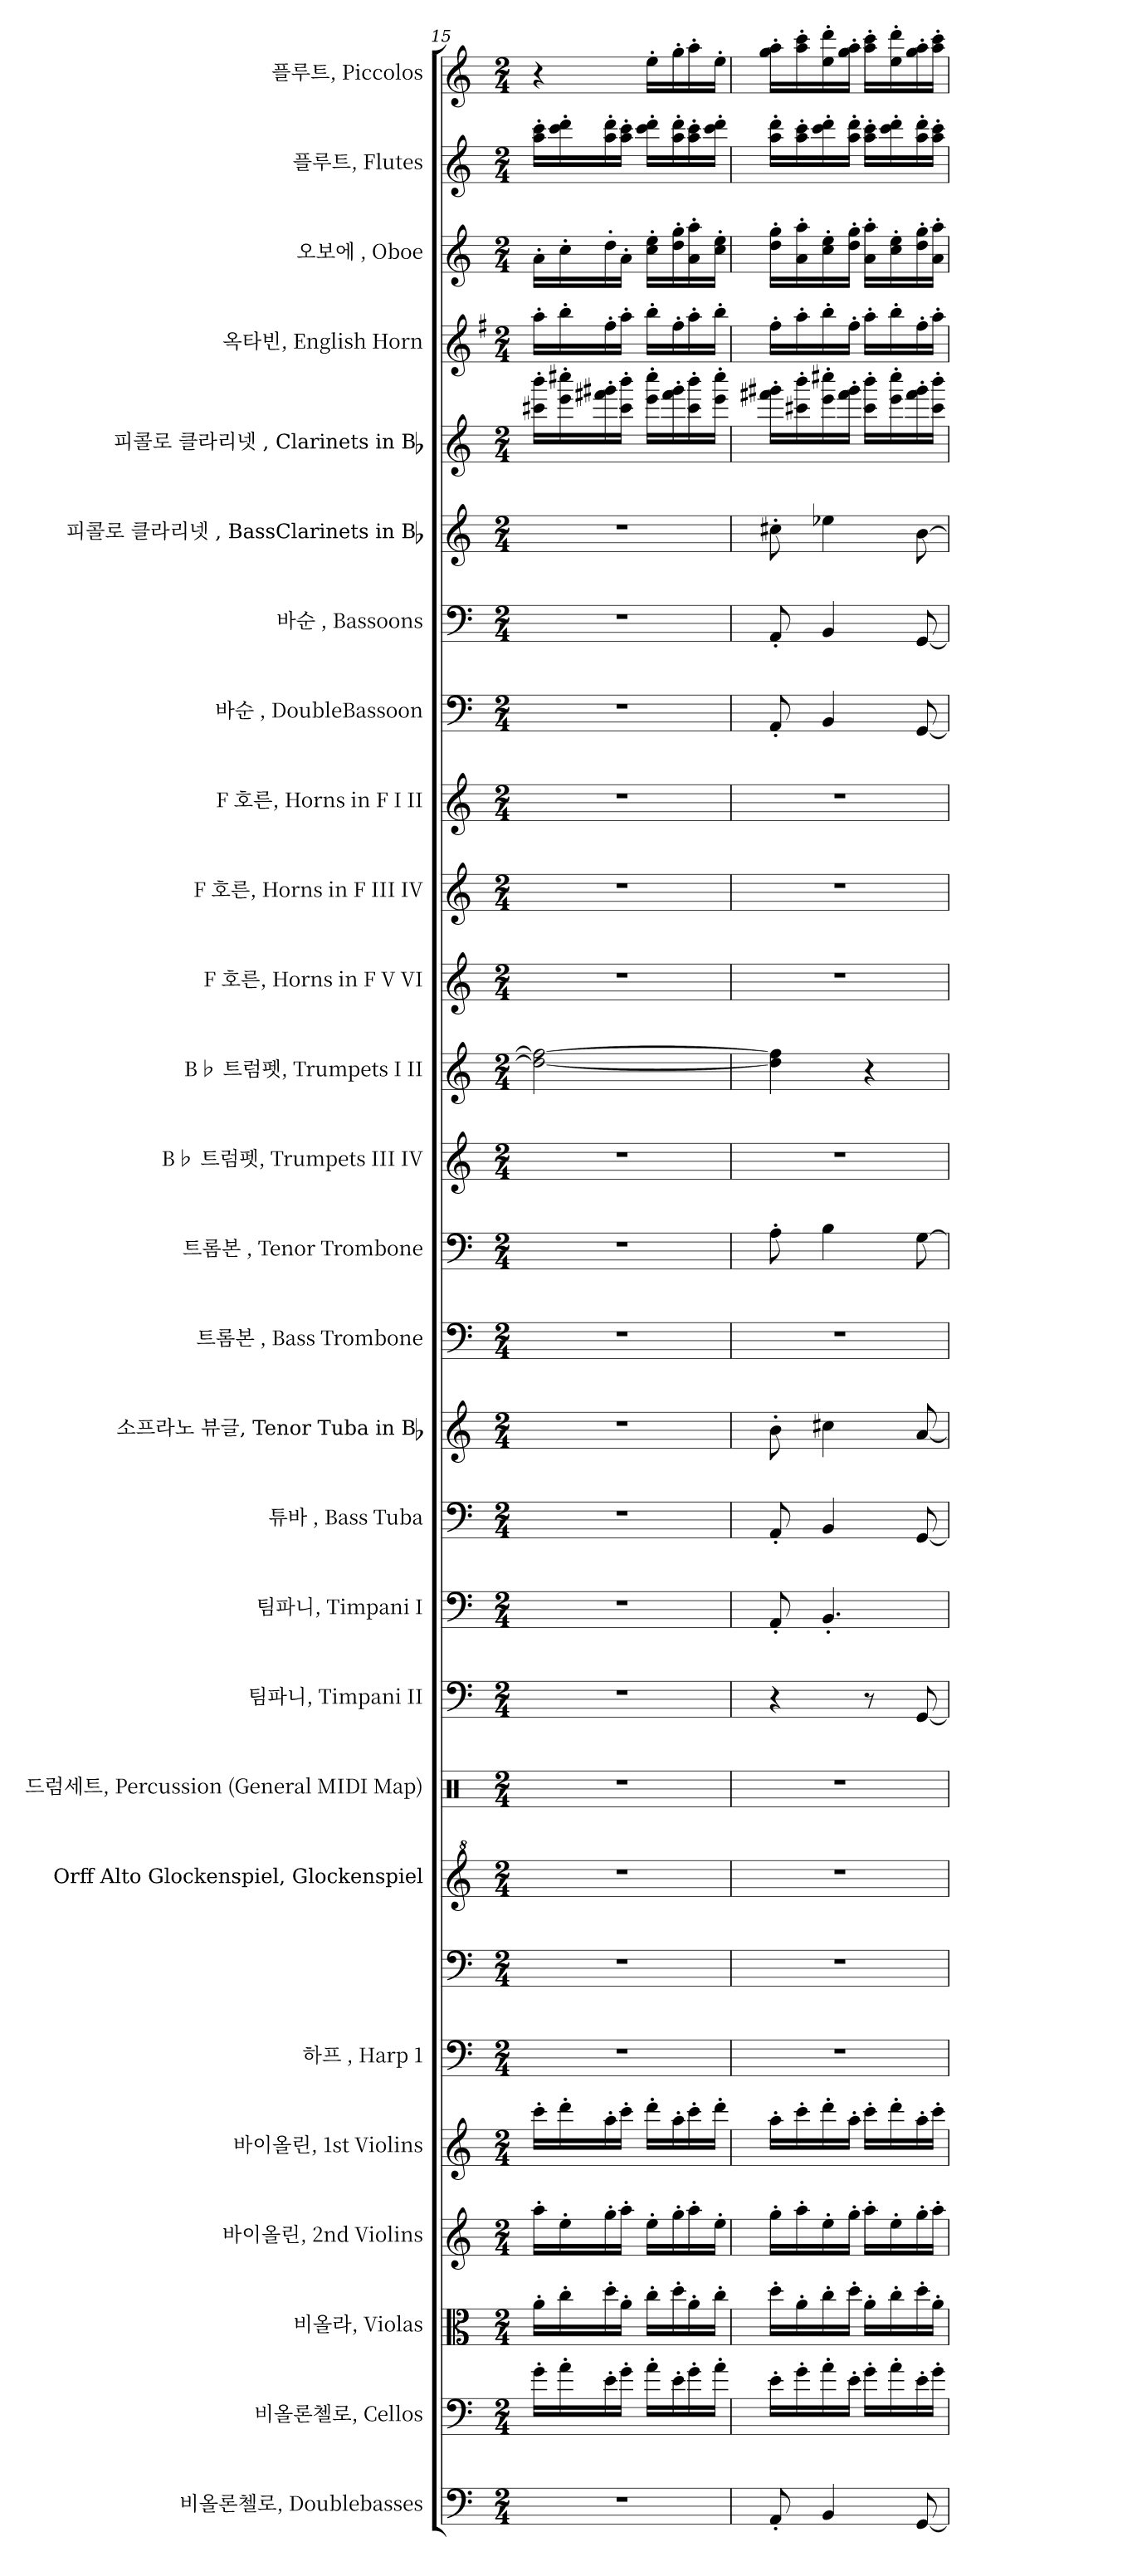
**kern	**kern	**kern	**kern	**kern	**kern	**kern	**kern	**kern	**kern	**kern	**kern	**kern	**kern	**kern	**kern	**kern	**kern	**kern	**kern	**kern	**kern	**kern	**kern	**kern	**kern	**kern	**kern
*part27	*part26	*part25	*part24	*part23	*part22	*part22	*part21	*part20	*part19	*part18	*part17	*part16	*part15	*part14	*part13	*part12	*part11	*part10	*part9	*part8	*part7	*part6	*part5	*part4	*part3	*part2	*part1
*staff28	*staff27	*staff26	*staff25	*staff24	*staff23	*staff22	*staff21	*staff20	*staff19	*staff18	*staff17	*staff16	*staff15	*staff14	*staff13	*staff12	*staff11	*staff10	*staff9	*staff8	*staff7	*staff6	*staff5	*staff4	*staff3	*staff2	*staff1
*I"비올론첼로, Doublebasses	*I"비올론첼로, Cellos	*I"비올라, Violas	*I"바이올린, 2nd Violins	*I"바이올린, 1st Violins	*I"하프 , Harp 1	*	*I"Orff Alto Glockenspiel, Glockenspiel	*I"드럼세트, Percussion (General MIDI Map)	*I"팀파니, Timpani II	*I"팀파니, Timpani I	*I"튜바 , Bass Tuba	*I"소프라노 뷰글, Tenor Tuba in Bb	*I"트롬본 , Bass Trombone	*I"트롬본 , Tenor Trombone	*I"B♭ 트럼펫, Trumpets III IV	*I"B♭ 트럼펫, Trumpets I II	*I"F 호른, Horns in F  V  VI	*I"F 호른, Horns in F III IV	*I"F 호른, Horns in F  I  II	*I"바순 , DoubleBassoon	*I"바순 , Bassoons	*I"피콜로 클라리넷 , BassClarinets in Bb	*I"피콜로 클라리넷 , Clarinets in Bb	*I"옥타빈, English Horn	*I"오보에 , Oboe	*I"플루트, Flutes	*I"플루트, Piccolos
*	*	*I'Vlas.	*I'Vlns.	*I'Vlns.	*I'Hrp.	*	*I'O. A. Glk.	*	*I'Timp.	*I'Timp.	*I'Tba.	*	*I'Tbn.	*I'Tbn.	*I'B♭ Tpt.	*I'B♭ Tpt.	*I'F Hn.	*I'F Hn.	*I'F Hn.	*	*I'Bsn.	*	*	*	*I'Ob.	*I'Fl.	*
*clefF4	*clefF4	*clefC3	*clefG2	*clefG2	*clefF4	*clefF4	*clefG^2	*clefX	*clefF4	*clefF4	*clefF4	*clefG2	*clefF4	*clefF4	*clefG2	*clefG2	*clefG2	*clefG2	*clefG2	*clefF4	*clefF4	*clefG2	*clefG2	*clefG2	*clefG2	*clefG2	*clefG2
*	*	*	*	*	*	*	*	*	*	*	*	*	*	*	*ITrd1c2	*ITrd1c2	*ITrd4c7	*ITrd4c7	*ITrd4c7	*	*	*ITrd-5c-8	*ITrd-5c-8	*ITrd4c7	*	*	*
*k[]	*k[]	*k[]	*k[]	*k[]	*k[]	*k[]	*k[]	*k[]	*k[]	*k[]	*k[]	*k[]	*k[]	*k[]	*k[b-e-]	*k[b-e-]	*k[b-]	*k[b-]	*k[b-]	*k[]	*k[]	*k[b-e-a-d-]	*k[b-e-a-d-]	*k[]	*k[]	*k[]	*k[]
*M2/4	*M2/4	*M2/4	*M2/4	*M2/4	*M2/4	*M2/4	*M2/4	*M2/4	*M2/4	*M2/4	*M2/4	*M2/4	*M2/4	*M2/4	*M2/4	*M2/4	*M2/4	*M2/4	*M2/4	*M2/4	*M2/4	*M2/4	*M2/4	*M2/4	*M2/4	*M2/4	*M2/4
=15	=15	=15	=15	=15	=15	=15	=15	=15	=15	=15	=15	=15	=15	=15	=15	=15	=15	=15	=15	=15	=15	=15	=15	=15	=15	=15	=15
2r	16g'\LL	16a'\LL	16aa'\LL	16ccc'\LL	2r	2r	2r	2r	2r	2r	2r	2r	2r	2r	2r	2cc\_ 2ee\_	2r	2r	2r	2r	2r	2r	16aaan\' 16gggg\'LL	16dd'\LL	16a'\LL	16aa\' 16ccc\'LL	4r
.	16a'\	16cc'\	16ee'\	16ddd'\	.	.	.	.	.	.	.	.	.	.	.	.	.	.	.	.	.	.	16cccc\' 16aaaan\'	16ee'\	16cc'\	16ccc\' 16ddd\'	.
.	16e'\	16dd'\	16gg'\	16aa'\	.	.	.	.	.	.	.	.	.	.	.	.	.	.	.	.	.	.	16ddddn\' 16eeeen\'	16b'\	16dd'\	16aa\' 16ddd\'	.
.	16g'\JJ	16a'\JJ	16aa'\JJ	16ccc'\JJ	.	.	.	.	.	.	.	.	.	.	.	.	.	.	.	.	.	.	16aaa\' 16gggg\'JJ	16dd'\JJ	16a'\JJ	16aa\' 16ccc\'JJ	.
.	16a'\LL	16cc'\LL	16ee'\LL	16ddd'\LL	.	.	.	.	.	.	.	.	.	.	.	.	.	.	.	.	.	.	16cccc\' 16aaaa\'LL	16ee'\LL	16cc\' 16ee\'LL	16ccc\' 16ddd\'LL	16ee'\LL
.	16e'\	16dd'\	16gg'\	16aa'\	.	.	.	.	.	.	.	.	.	.	.	.	.	.	.	.	.	.	16dddd\' 16eeee\'	16b'\	16dd\' 16gg\'	16aa\' 16ddd\'	16gg'\
.	16g'\	16a'\	16aa'\	16ccc'\	.	.	.	.	.	.	.	.	.	.	.	.	.	.	.	.	.	.	16aaa\' 16gggg\'	16dd'\	16a\' 16aa\'	16aa\' 16ccc\'	16aa'\
.	16a'\JJ	16cc'\JJ	16ee'\JJ	16ddd'\JJ	.	.	.	.	.	.	.	.	.	.	.	.	.	.	.	.	.	.	16cccc\' 16aaaa\'JJ	16ee'\JJ	16cc\' 16ee\'JJ	16ccc\' 16ddd\'JJ	16ee'\JJ
!!LO:PB:g=z
=16	=16	=16	=16	=16	=16	=16	=16	=16	=16	=16	=16	=16	=16	=16	=16	=16	=16	=16	=16	=16	=16	=16	=16	=16	=16	=16	=16
8AA'/	16e'\LL	16dd'\LL	16gg'\LL	16aa'\LL	2r	2r	2r	2r	4r	8AA'/	8AA'/	8b'\	2r	8A'\	2r	4cc\] 4ee\]	2r	2r	2r	8AA'/	8AA'/	8aan'\	16ddddn\' 16eeeen\'LL	16b'\LL	16dd\' 16gg\'LL	16aa\' 16ddd\'LL	16gg\' 16aa\'LL
.	16g'\	16a'\	16aa'\	16ccc'\	.	.	.	.	.	.	.	.	.	.	.	.	.	.	.	.	.	.	16aaan\' 16gggg\'	16dd'\	16a\' 16aa\'	16aa\' 16ccc\'	16aa\' 16ccc\'
4BB/	16a'\	16cc'\	16ee'\	16ddd'\	.	.	.	.	.	4.BB'/	4BB/	4cc#X\	.	4B\	.	.	.	.	.	4BB/	4BB/	4ccc-X\	16cccc\' 16aaaan\'	16ee'\	16cc\' 16ee\'	16ccc\' 16ddd\'	16ee\' 16ddd\'
.	16e'\JJ	16dd'\JJ	16gg'\JJ	16aa'\JJ	.	.	.	.	.	.	.	.	.	.	.	.	.	.	.	.	.	.	16dddd\' 16eeee\'JJ	16b'\JJ	16dd\' 16gg\'JJ	16aa\' 16ddd\'JJ	16gg\' 16aa\'JJ
.	16g'\LL	16a'\LL	16aa'\LL	16ccc'\LL	.	.	.	.	8r	.	.	.	.	.	.	4r	.	.	.	.	.	.	16aaa\' 16gggg\'LL	16dd'\LL	16a\' 16aa\'LL	16aa\' 16ccc\'LL	16aa\' 16ccc\'LL
.	16a'\	16cc'\	16ee'\	16ddd'\	.	.	.	.	.	.	.	.	.	.	.	.	.	.	.	.	.	.	16cccc\' 16aaaa\'	16ee'\	16cc\' 16ee\'	16ccc\' 16ddd\'	16ee\' 16ddd\'
[8GG/	16e'\	16dd'\	16gg'\	16aa'\	.	.	.	.	[8GG/	.	[8GG/	[8a/	.	[8G\	.	.	.	.	.	[8GG/	[8GG/	[8gg\	16dddd\' 16eeee\'	16b'\	16dd\' 16gg\'	16aa\' 16ddd\'	16gg\' 16aa\'
.	16g'\JJ	16a'\JJ	16aa'\JJ	16ccc'\JJ	.	.	.	.	.	.	.	.	.	.	.	.	.	.	.	.	.	.	16aaa\' 16gggg\'JJ	16dd'\JJ	16a\' 16aa\'JJ	16aa\' 16ccc\'JJ	16aa\' 16ccc\'JJ
=	=	=	=	=	=	=	=	=	=	=	=	=	=	=	=	=	=	=	=	=	=	=	=	=	=	=	=
*-	*-	*-	*-	*-	*-	*-	*-	*-	*-	*-	*-	*-	*-	*-	*-	*-	*-	*-	*-	*-	*-	*-	*-	*-	*-	*-	*-
